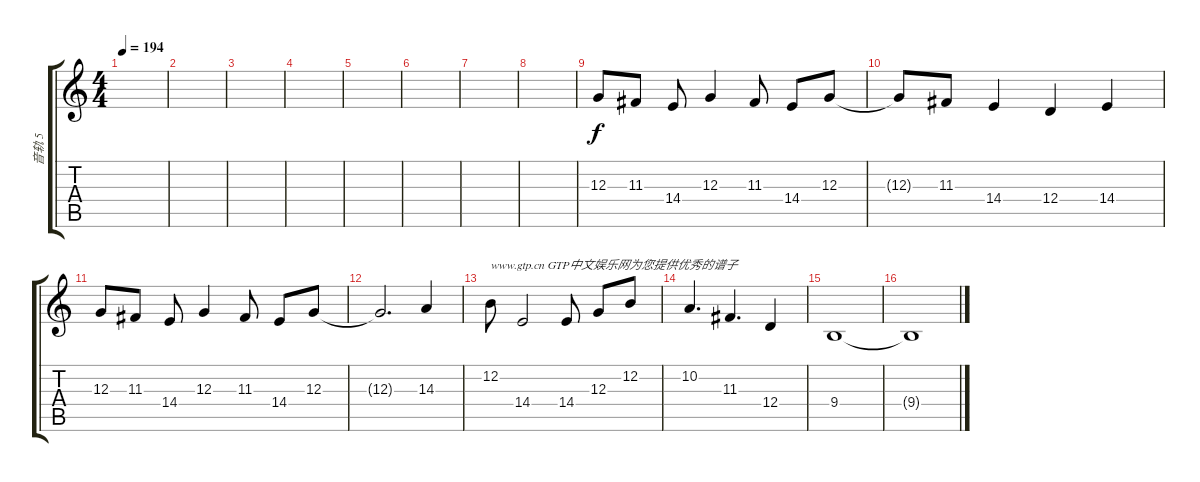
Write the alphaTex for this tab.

\track ("音轨 5" "音轨 5") {instrument tangoaccordion}
\staff {score tabs}
\tuning (E4 B3 G3 D3 A2 E2) {hide}
\ts (4 4)
\tempo 194
\clef g2
\ks c
|
|
|
|
|
|
|
|
12.3.8{volume 16} 11.3.8 14.4.8 12.3.4 11.3.8 14.4.8 12.3.8 |
12.3{t}.8 11.3.8 14.4.4 12.4.4 14.4.4 |
12.3.8 11.3.8 14.4.8 12.3.4 11.3.8 14.4.8 12.3.8 |
12.3{t}.2{d} 14.3.4 |
12.2.8{txt "www.gtp.cn GTP中文娱乐网为您提供优秀的谱子"} 14.4.2 14.4.8 12.3.8 12.2.8 |
10.2.4{d} 11.3.4{d} 12.4.4 |
9.4.1{volume 7} |
9.4{t}.1
